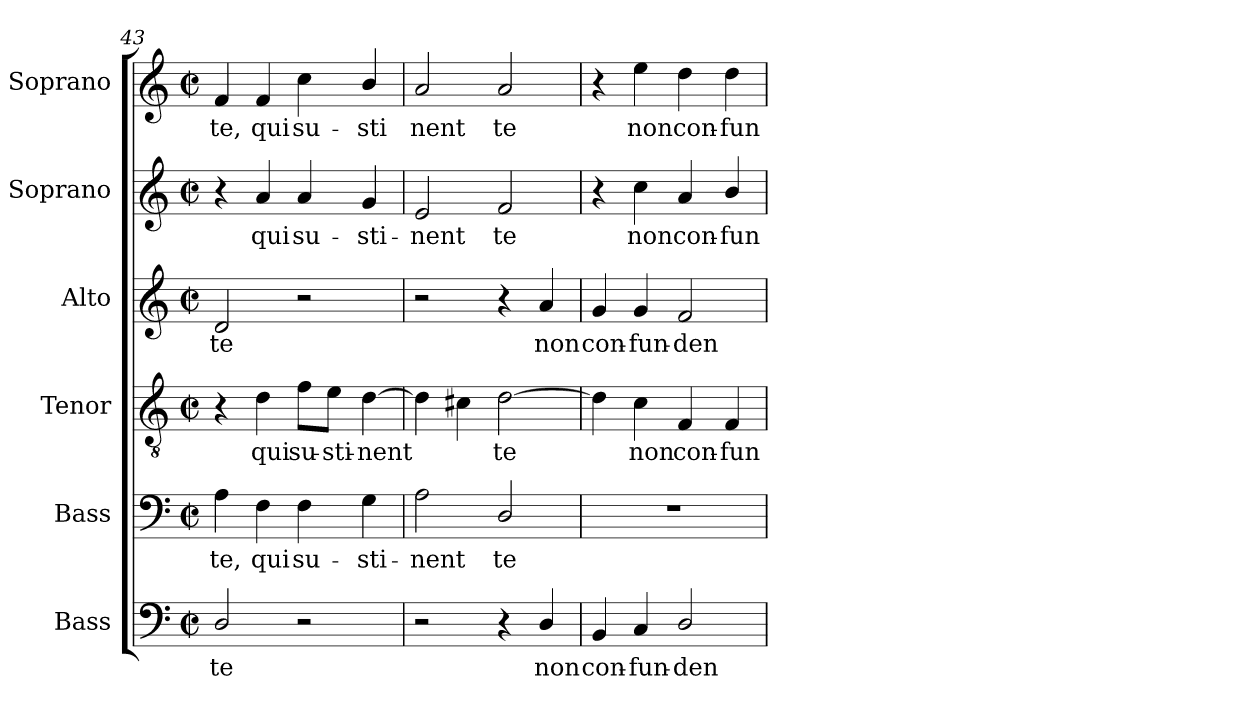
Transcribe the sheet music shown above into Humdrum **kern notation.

**kern	**text	**kern	**text	**kern	**text	**kern	**text	**kern	**text	**kern	**text
*part6	*part6	*part5	*part5	*part4	*part4	*part3	*part3	*part2	*part2	*part1	*part1
*staff6	*staff6	*staff5	*staff5	*staff4	*staff4	*staff3	*staff3	*staff2	*staff2	*staff1	*staff1
*I"Bass	*	*I"Bass	*	*I"Tenor	*	*I"Alto	*	*I"Soprano	*	*I"Soprano	*
*	*	*	*	*I'Tenor	*	*I'Alto	*	*	*	*	*
*clefF4	*	*clefF4	*	*clefGv2	*	*clefG2	*	*clefG2	*	*clefG2	*
*	*	*	*	*ITrd7c12	*	*	*	*	*	*	*
*k[]	*	*k[]	*	*k[]	*	*k[]	*	*k[]	*	*k[]	*
*C:	*	*C:	*	*C:	*	*C:	*	*C:	*	*C:	*
*M2/2	*	*M2/2	*	*M2/2	*	*M2/2	*	*M2/2	*	*M2/2	*
*met(c|)	*	*met(c|)	*	*met(c|)	*	*met(c|)	*	*met(c|)	*	*met(c|)	*
=43	=43	=43	=43	=43	=43	=43	=43	=43	=43	=43	=43
!	!LO:LY:b:color=#000000	!	!	!	!	!	!	!	!	!	!
!	!	!	!LO:LY:b:color=#000000	!	!	!	!	!	!	!	!
!	!	!	!	!	!	!	!LO:LY:b:color=#000000	!	!	!	!
!	!	!	!	!	!	!	!	!	!	!	!LO:LY:b:color=#000000
2Di/	te	4Ai\	te,	4r	.	2di/	te	4r	.	4fi/	te,
!	!	!	!LO:LY:b:color=#000000	!	!	!	!	!	!	!	!
!	!	!	!	!	!LO:LY:b:color=#000000	!	!	!	!	!	!
!	!	!	!	!	!	!	!	!	!LO:LY:b:color=#000000	!	!
!	!	!	!	!	!	!	!	!	!	!	!LO:LY:b:color=#000000
.	.	4Fi\	qui	4Di\	qui	.	.	4ai/	qui	4fi/	qui
!	!	!	!LO:LY:b:color=#000000	!	!	!	!	!	!	!	!
!	!	!	!	!	!LO:LY:b:color=#000000	!	!	!	!	!	!
!	!	!	!	!	!	!	!	!	!LO:LY:b:color=#000000	!	!
!	!	!	!	!	!	!	!	!	!	!	!LO:LY:b:color=#000000
2r	.	4Fi\	su-	8Fi\L	su-	2r	.	4ai/	su-	4cci\	su-
!	!	!	!	!	!LO:LY:b:color=#000000	!	!	!	!	!	!
.	.	.	.	8Ei\J	-sti-	.	.	.	.	.	.
!	!	!	!LO:LY:b:color=#000000	!	!	!	!	!	!	!	!
!	!	!	!	!	!LO:LY:b:color=#000000	!	!	!	!	!	!
!	!	!	!	!	!	!	!	!	!LO:LY:b:color=#000000	!	!
!	!	!	!	!	!	!	!	!	!	!	!LO:LY:b:color=#000000
.	.	4Gi\	-sti-	[>4Di\	-nent	.	.	4gi/	-sti-	4bi/	-sti
=44	=44	=44	=44	=44	=44	=44	=44	=44	=44	=44	=44
!	!	!	!LO:LY:b:color=#000000	!	!	!	!	!	!	!	!
!	!	!	!	!	!	!	!	!	!LO:LY:b:color=#000000	!	!
!	!	!	!	!	!	!	!	!	!	!	!LO:LY:b:color=#000000
2r	.	2Ai\	-nent	4Di\]	.	2r	.	2ei/	-nent	2ai/	nent
.	.	.	.	4C#Xi\	.	.	.	.	.	.	.
!	!	!	!LO:LY:b:color=#000000	!	!	!	!	!	!	!	!
!	!	!	!	!	!LO:LY:b:color=#000000	!	!	!	!	!	!
!	!	!	!	!	!	!	!	!	!LO:LY:b:color=#000000	!	!
!	!	!	!	!	!	!	!	!	!	!	!LO:LY:b:color=#000000
4r	.	2Di/	te	[>2Di\	te	4r	.	2fi/	te	2ai/	te
!	!LO:LY:b:color=#000000	!	!	!	!	!	!	!	!	!	!
!	!	!	!	!	!	!	!LO:LY:b:color=#000000	!	!	!	!
4Di/	non	.	.	.	.	4ai/	non	.	.	.	.
=45	=45	=45	=45	=45	=45	=45	=45	=45	=45	=45	=45
!	!LO:LY:b:color=#000000	!	!	!	!	!	!	!	!	!	!
!	!	!	!	!	!	!	!LO:LY:b:color=#000000	!	!	!	!
4BBi/	con-	1r	.	4Di\]	.	4gi/	con-	4r	.	4r	.
!	!LO:LY:b:color=#000000	!	!	!	!	!	!	!	!	!	!
!	!	!	!	!	!LO:LY:b:color=#000000	!	!	!	!	!	!
!	!	!	!	!	!	!	!LO:LY:b:color=#000000	!	!	!	!
!	!	!	!	!	!	!	!	!	!LO:LY:b:color=#000000	!	!
!	!	!	!	!	!	!	!	!	!	!	!LO:LY:b:color=#000000
4Ci/	-fun-	.	.	4Ci\	non	4gi/	-fun-	4cci\	non	4eei\	non
!	!LO:LY:b:color=#000000	!	!	!	!	!	!	!	!	!	!
!	!	!	!	!	!LO:LY:b:color=#000000	!	!	!	!	!	!
!	!	!	!	!	!	!	!LO:LY:b:color=#000000	!	!	!	!
!	!	!	!	!	!	!	!	!	!LO:LY:b:color=#000000	!	!
!	!	!	!	!	!	!	!	!	!	!	!LO:LY:b:color=#000000
2Di/	-den-	.	.	4FFi/	con-	2fi/	-den-	4ai/	con-	4ddi\	con-
!	!	!	!	!	!LO:LY:b:color=#000000	!	!	!	!	!	!
!	!	!	!	!	!	!	!	!	!LO:LY:b:color=#000000	!	!
!	!	!	!	!	!	!	!	!	!	!	!LO:LY:b:color=#000000
.	.	.	.	4FFi/	-fun-	.	.	4bi/	-fun-	4ddi\	-fun-
=	=	=	=	=	=	=	=	=	=	=	=
*-	*-	*-	*-	*-	*-	*-	*-	*-	*-	*-	*-
